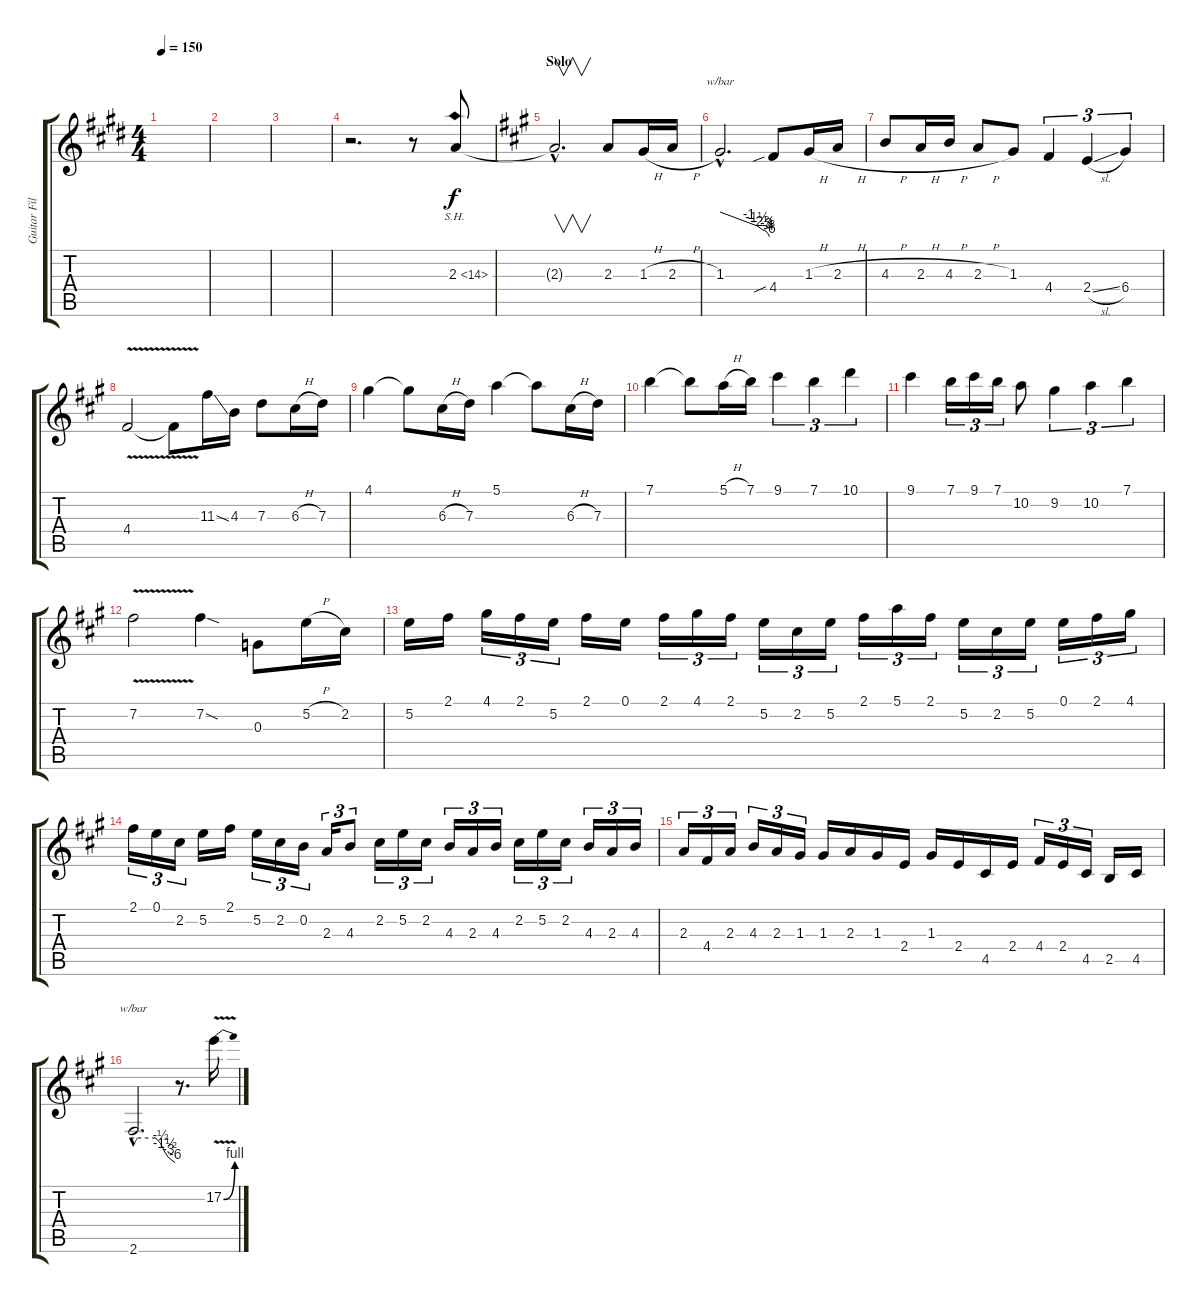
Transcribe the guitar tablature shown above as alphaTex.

\track ("Guitar Fills / Solo" "Guitar Fil") {instrument distortionguitar}
\staff {score tabs}
\tuning (E4 B3 G3 D3 A2 E2) {hide}
\ts (4 4)
\tempo 150
\clef g2
\ks c#minor
|
|
|
r.2{d} r.8 2.3{sh 12}.8 |
\section ("" "Solo")
\ks f#minor
2.3{hac t}.2{v d} 2.3.8 1.3{h}.16 2.3{h}.16 |
1.3{hac}.2{d tbe (custom default 0 0 35 -4 45 -6 52 -10 56 -12 58 -16 60 -24)} 4.4{sib}.8 1.3{h}.16 2.3{h}.16 |
4.3{h}.8 2.3{h}.16 4.3{h}.16 2.3{h}.8 1.3.8 4.4.4{tu (3 2)} 2.4{sl}.4{tu (3 2)} 6.4.4{tu (3 2)} |
4.4{v}.2 4.4{t}.8 11.3{ss}.16 4.3.16 7.3.8 6.3{h}.16 7.3.16 |
4.1.4 4.1{t}.8 6.3{h}.16 7.3.16 5.1.4 5.1{t}.8 6.3{h}.16 7.3.16 |
7.1.4 7.1{t}.8 5.1{h}.16 7.1.16 9.1.4{tu (3 2)} 7.1.4{tu (3 2)} 10.1.4{tu (3 2)} |
9.1.4 7.1.16{tu (3 2)} 9.1.16{tu (3 2)} 7.1.16{tu (3 2)} 10.2.8 9.2.4{tu (3 2)} 10.2.4{tu (3 2)} 7.1.4{tu (3 2)} |
7.2{v}.2 7.2{sod}.4 0.3.8 5.2{h}.16 2.2.16 |
5.2.16 2.1.16 4.1.16{tu (3 2)} 2.1.16{tu (3 2)} 5.2.16{tu (3 2)} 2.1.16 0.1.16 2.1.16{tu (3 2)} 4.1.16{tu (3 2)} 2.1.16{tu (3 2)} 5.2.16{tu (3 2)} 2.2.16{tu (3 2)} 5.2.16{tu (3 2)} 2.1.16{tu (3 2)} 5.1.16{tu (3 2)} 2.1.16{tu (3 2)} 5.2.16{tu (3 2)} 2.2.16{tu (3 2)} 5.2.16{tu (3 2)} 0.1.16{tu (3 2)} 2.1.16{tu (3 2)} 4.1.16{tu (3 2)} |
2.1.16{tu (3 2)} 0.1.16{tu (3 2)} 2.2.16{tu (3 2)} 5.2.16 2.1.16 5.2.16{tu (3 2)} 2.2.16{tu (3 2)} 0.2.16{tu (3 2)} 2.3.16{tu (3 2)} 4.3.8{tu (3 2)} 2.2.16{tu (3 2)} 5.2.16{tu (3 2)} 2.2.16{tu (3 2)} 4.3.16{tu (3 2)} 2.3.16{tu (3 2)} 4.3.16{tu (3 2)} 2.2.16{tu (3 2)} 5.2.16{tu (3 2)} 2.2.16{tu (3 2)} 4.3.16{tu (3 2)} 2.3.16{tu (3 2)} 4.3.16{tu (3 2)} |
2.3.16{tu (3 2)} 4.4.16{tu (3 2)} 2.3.16{tu (3 2)} 4.3.16{tu (3 2)} 2.3.16{tu (3 2)} 1.3.16{tu (3 2)} 1.3.16 2.3.16 1.3.16 2.4.16 1.3.16 2.4.16 4.5.16 2.4.16 4.4.16{tu (3 2)} 2.4.16{tu (3 2)} 4.5.16{tu (3 2)} 2.5.16 4.5.16 |
2.6{hac}.2{d tbe (custom default 0 0 32 0 39 -2 45 -6 50 -12 60 -24)} r.8{d} 17.2{be (bend 0 0 60 4) v}.16
